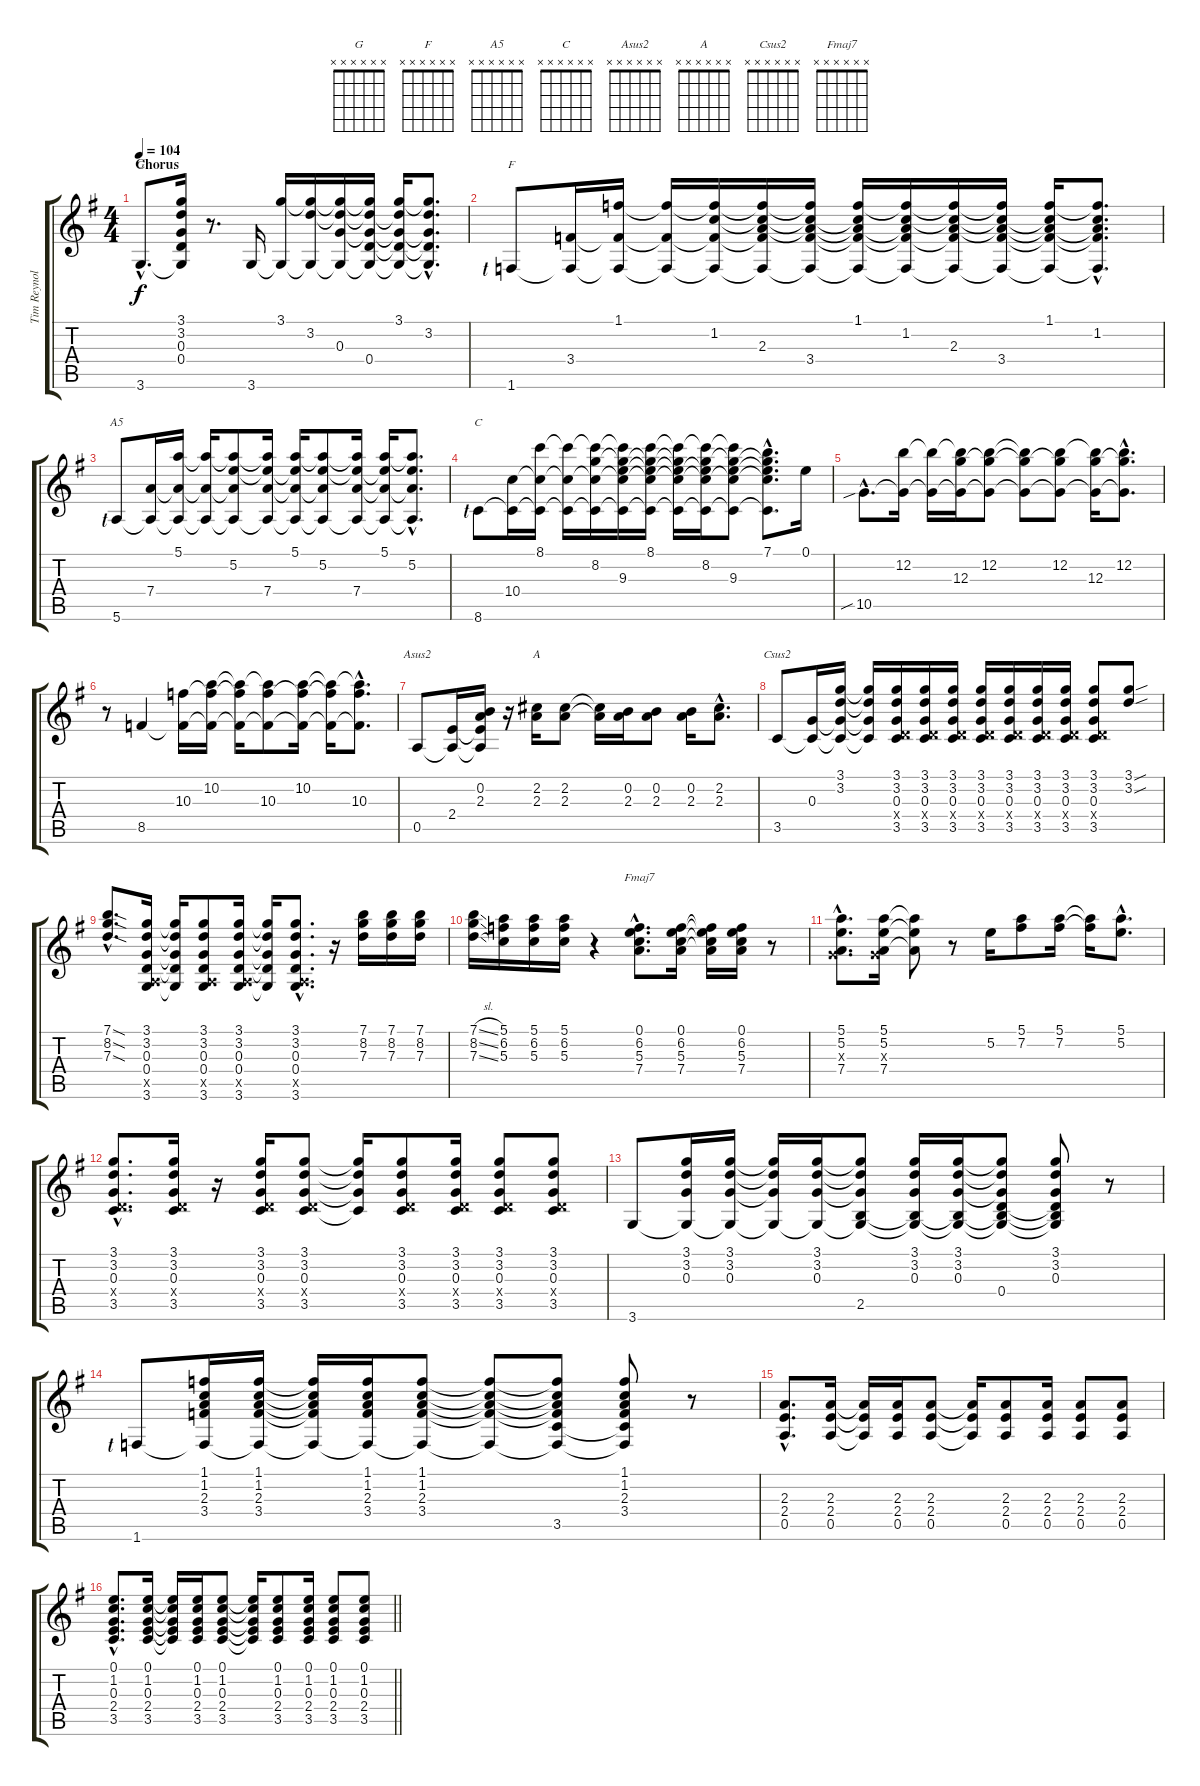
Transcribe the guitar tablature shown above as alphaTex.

\track ("Tim Reynolds" "Tim Reynol") {instrument acousticguitarsteel}
\staff {score tabs}
\tuning (E4 B3 G3 D3 A2 E2) {hide}
\chord ("G" x x x x x x)
\chord ("F" x x x x x x)
\chord ("A5" x x x x x x)
\chord ("C" x x x x x x)
\chord ("Asus2" x x x x x x)
\chord ("A" x x x x x x)
\chord ("Csus2" x x x x x x)
\chord ("Fmaj7" x x x x x x)
\ts (4 4)
\section ("" "Chorus")
\tempo 104
\clef g2
\ks eminor
3.6{hac}.8{d ch "G" dy f} (3.1 3.2 0.3 0.4 3.6{t}).16 r.8{d} 3.6.16 (3.1 3.6{t}).16 (3.1{t} 3.2 3.6{t}).16 (3.1{t} 3.2{t} 0.3 3.6{t}).16 (3.1{t} 3.2{t} 0.3{t} 0.4 3.6{t}).16 (3.1 3.2{t} 0.3{t} 0.4{t} 3.6{t}).16 (3.1{hac t} 3.2{hac} 0.3{hac t} 0.4{hac t} 3.6{hac t}).8{d} |
1.6{lf 1}.8{ch "F"} (3.4 1.6{t}).16 (1.1 3.4{t} 1.6{t}).16 (1.1{t} 3.4{t} 1.6{t}).16 (1.1{t} 1.2 3.4{t} 1.6{t}).16 (1.1{t} 1.2{t} 2.3 3.4{t} 1.6{t}).16 (1.1{t} 1.2{t} 2.3{t} 3.4 1.6{t}).16 (1.1 1.2{t} 2.3{t} 3.4{t} 1.6{t}).16 (1.1{t} 1.2 2.3{t} 3.4{t} 1.6{t}).16 (1.1{t} 1.2{t} 2.3 3.4{t} 1.6{t}).16 (1.1{t} 1.2{t} 2.3{t} 3.4 1.6{t}).16 (1.1 1.2{t} 2.3{t} 3.4{t} 1.6{t}).16 (1.1{hac t} 1.2{hac} 2.3{hac t} 3.4{hac t} 1.6{hac t}).8{d} |
5.6{lf 1}.8{ch "A5"} (7.4 5.6{t}).16 (5.1 7.4{t} 5.6{t}).16 (5.1{t} 7.4{t} 5.6{t}).16 (5.1{t} 5.2 7.4{t} 5.6{t}).8 (5.1{t} 5.2{t} 7.4 5.6{t}).16 (5.1 5.2{t} 7.4{t} 5.6{t}).16 (5.1{t} 5.2 7.4{t} 5.6{t}).8 (5.1{t} 5.2{t} 7.4 5.6{t}).16 (5.1 5.2{t} 7.4{t} 5.6{t}).16 (5.1{hac t} 5.2{hac} 7.4{hac t} 5.6{hac t}).8{d} |
8.6{lf 1}.8{ch "C"} (10.4 8.6{t}).16 (8.1 10.4{t} 8.6{t}).16 (8.1{t} 10.4{t} 8.6{t}).16 (8.1{t} 8.2 10.4{t} 8.6{t}).16 (8.1{t} 8.2{t} 9.3 10.4{t} 8.6{t}).16 (8.1 8.2{t} 9.3{t} 10.4{t} 8.6{t}).16 (8.1{t} 8.2{t} 9.3{t} 10.4{t} 8.6{t}).16 (8.1{t} 8.2 9.3{t} 10.4{t} 8.6{t}).16 (8.1{t} 8.2{t} 9.3 10.4{t} 8.6{t}).8 (7.1{hac} 8.2{hac t} 9.3{hac t} 10.4{hac t} 8.6{hac t}).8{d} 0.1.16 |
10.5{sib hac}.8{d} (12.2 10.5{t}).16 (12.2{t} 10.5{t}).16 (12.2{t} 12.3 10.5{t}).16 (12.2 12.3{t} 10.5{t}).8 (12.2{t} 12.3{t} 10.5{t}).8 (12.2 12.3{t} 10.5{t}).8 (12.2{t} 12.3 10.5{t}).16 (12.2{hac} 12.3{hac t} 10.5{hac t}).8{d} |
r.8 8.5.4 (10.3 8.5{t}).16 (10.2 10.3{t} 8.5{t}).16 (10.2{t} 10.3{t} 8.5{t}).16 (10.2{t} 10.3 8.5{t}).8 (10.2 10.3{t} 8.5{t}).16 (10.2{t} 10.3{t} 8.5{t}).16 (10.2{hac t} 10.3{hac} 8.5{hac t}).8{d} |
0.5.8{ch "Asus2"} (2.4 0.5{t}).16 (0.2 2.3 2.4{t} 0.5{t}).16 r.16 (2.2 2.3).16{ch "A"} (2.2 2.3).8 (2.2{t} 2.3{t}).16 (0.2 2.3).16 (0.2 2.3).8 (0.2 2.3).16 (2.2{hac} 2.3{hac}).8{d} |
3.5.8{ch "Csus2"} (0.3 3.5{t}).16 (3.1 3.2 0.3{t} 3.5{t}).16 (3.1{t} 3.2{t} 0.3{t} 3.5{t}).16 (3.1 3.2 0.3 0.4{x} 3.5).16 (3.1 3.2 0.3 0.4{x} 3.5).16 (3.1 3.2 0.3 0.4{x} 3.5).16 (3.1 3.2 0.3 0.4{x} 3.5).16 (3.1 3.2 0.3 0.4{x} 3.5).16 (3.1 3.2 0.3 0.4{x} 3.5).16 (3.1 3.2 0.3 0.4{x} 3.5).16 (3.1 3.2 0.3 0.4{x} 3.5).8 (3.1{sou} 3.2{sou}).8 |
(7.1{sod hac} 8.2{sod hac} 7.3{sod hac}).8{d} (3.1 3.2 0.3 0.4 0.5{x} 3.6).16 (3.1{t} 3.2{t} 0.3{t} 0.4{t} 3.6{t}).16 (3.1 3.2 0.3 0.4 0.5{x} 3.6).8 (3.1 3.2 0.3 0.4 0.5{x} 3.6).16 (3.1{t} 3.2{t} 0.3{t} 0.4{t} 3.6{t}).16 (3.1{hac} 3.2{hac} 0.3{hac} 0.4{hac} 0.5{hac x} 3.6{hac}).8{d} r.16 (7.1 8.2 7.3).16 (7.1 8.2 7.3).16 (7.1 8.2 7.3).16 |
(7.1{sl} 8.2{sl} 7.3{sl}).16 (5.1 6.2 5.3).16 (5.1 6.2 5.3).16 (5.1 6.2 5.3).16 r.4 (0.1{hac} 6.2{hac} 5.3{hac} 7.4{hac}).8{d ch "Fmaj7"} (0.1 6.2 5.3 7.4).16 (0.1{t} 6.2{t} 5.3{t} 7.4{t}).16 (0.1 6.2 5.3 7.4).16 r.8 |
(5.1{hac} 5.2{hac} 0.3{hac x} 7.4{hac}).8{d} (5.1 5.2 0.3{x} 7.4).16 (5.1{t} 5.2{t} 7.4{t}).8 r.8 5.2.16 (5.1 7.2).8 (5.1 7.2).16 (5.1{t} 7.2{t}).16 (5.1{hac} 5.2{hac}).8{d} |
(3.1{hac} 3.2{hac} 0.3{hac} 0.4{hac x} 3.5{hac}).8{d} (3.1 3.2 0.3 0.4{x} 3.5).16 r.16 (3.1 3.2 0.3 0.4{x} 3.5).16 (3.1 3.2 0.3 0.4{x} 3.5).8 (3.1{t} 3.2{t} 0.3{t} 3.5{t}).16 (3.1 3.2 0.3 0.4{x} 3.5).8 (3.1 3.2 0.3 0.4{x} 3.5).16 (3.1 3.2 0.3 0.4{x} 3.5).8 (3.1 3.2 0.3 0.4{x} 3.5).8 |
3.6.8 (3.1 3.2 0.3 3.6{t}).16 (3.1 3.2 0.3 3.6{t}).16 (3.1{t} 3.2{t} 0.3{t} 3.6{t}).16 (3.1 3.2 0.3 3.6{t}).16 (3.1{t} 3.2{t} 0.3{t} 2.5 3.6{t}).8 (3.1 3.2 0.3 2.5{t} 3.6{t}).16 (3.1 3.2 0.3 2.5{t} 3.6{t}).16 (3.1{t} 3.2{t} 0.3{t} 0.4 2.5{t} 3.6{t}).8 (3.1 3.2 0.3 0.4{t} 2.5{t} 3.6{t}).8 r.8 |
1.6{lf 1}.8 (1.1 1.2 2.3 3.4 1.6{t}).16 (1.1 1.2 2.3 3.4 1.6{t}).16 (1.1{t} 1.2{t} 2.3{t} 3.4{t} 1.6{t}).16 (1.1 1.2 2.3 3.4 1.6{t}).16 (1.1 1.2 2.3 3.4 1.6{t}).8 (1.1{t} 1.2{t} 2.3{t} 3.4{t} 1.6{t}).8 (1.1{t} 1.2{t} 2.3{t} 3.4{t} 3.5 1.6{t}).8 (1.1 1.2 2.3 3.4 3.5{t} 1.6{t}).8 r.8 |
(2.3{hac} 2.4{hac} 0.5{hac}).8{d} (2.3 2.4 0.5).16 (2.3{t} 2.4{t} 0.5{t}).16 (2.3 2.4 0.5).16 (2.3 2.4 0.5).8 (2.3{t} 2.4{t} 0.5{t}).16 (2.3 2.4 0.5).8 (2.3 2.4 0.5).16 (2.3 2.4 0.5).8 (2.3 2.4 0.5).8 |
\barLineRight lightlight
(0.1{hac} 1.2{hac} 0.3{hac} 2.4{hac} 3.5{hac}).8{d} (0.1 1.2 0.3 2.4 3.5).16 (0.1{t} 1.2{t} 0.3{t} 2.4{t} 3.5{t}).16 (0.1 1.2 0.3 2.4 3.5).16 (0.1 1.2 0.3 2.4 3.5).8 (0.1{t} 1.2{t} 0.3{t} 2.4{t} 3.5{t}).16 (0.1 1.2 0.3 2.4 3.5).8 (0.1 1.2 0.3 2.4 3.5).16 (0.1 1.2 0.3 2.4 3.5).8 (0.1 1.2 0.3 2.4 3.5).8
